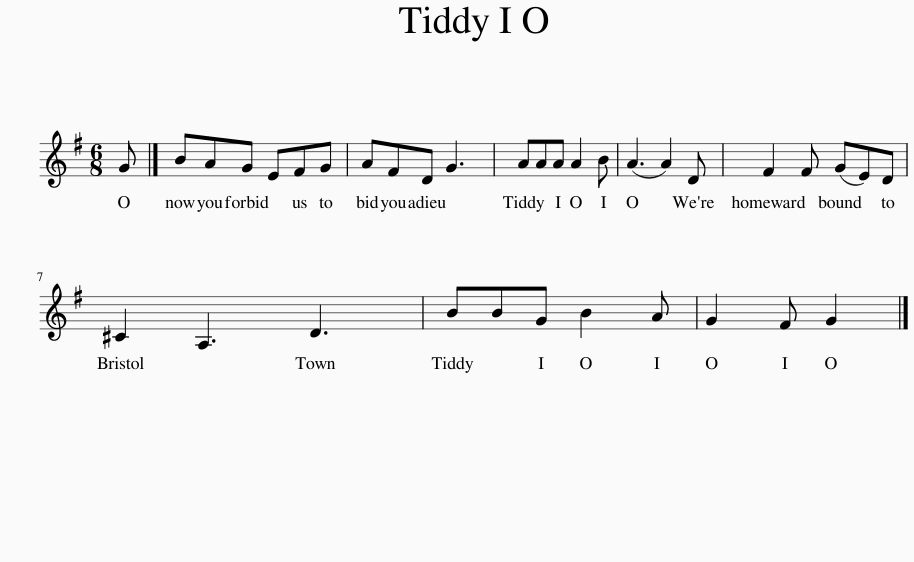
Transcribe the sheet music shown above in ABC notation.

X:1
L:1/8
M:6/8
I:linebreak $
K:G
V:1 treble
V:1
 G |] BAG EFG | AFD G3 | AAA A2 B | (A3 A2) D | %5
 F2 F (GE)D |$ ^C2 A,3 D3 | BBG B2 A | G2 F G2 |] %9
